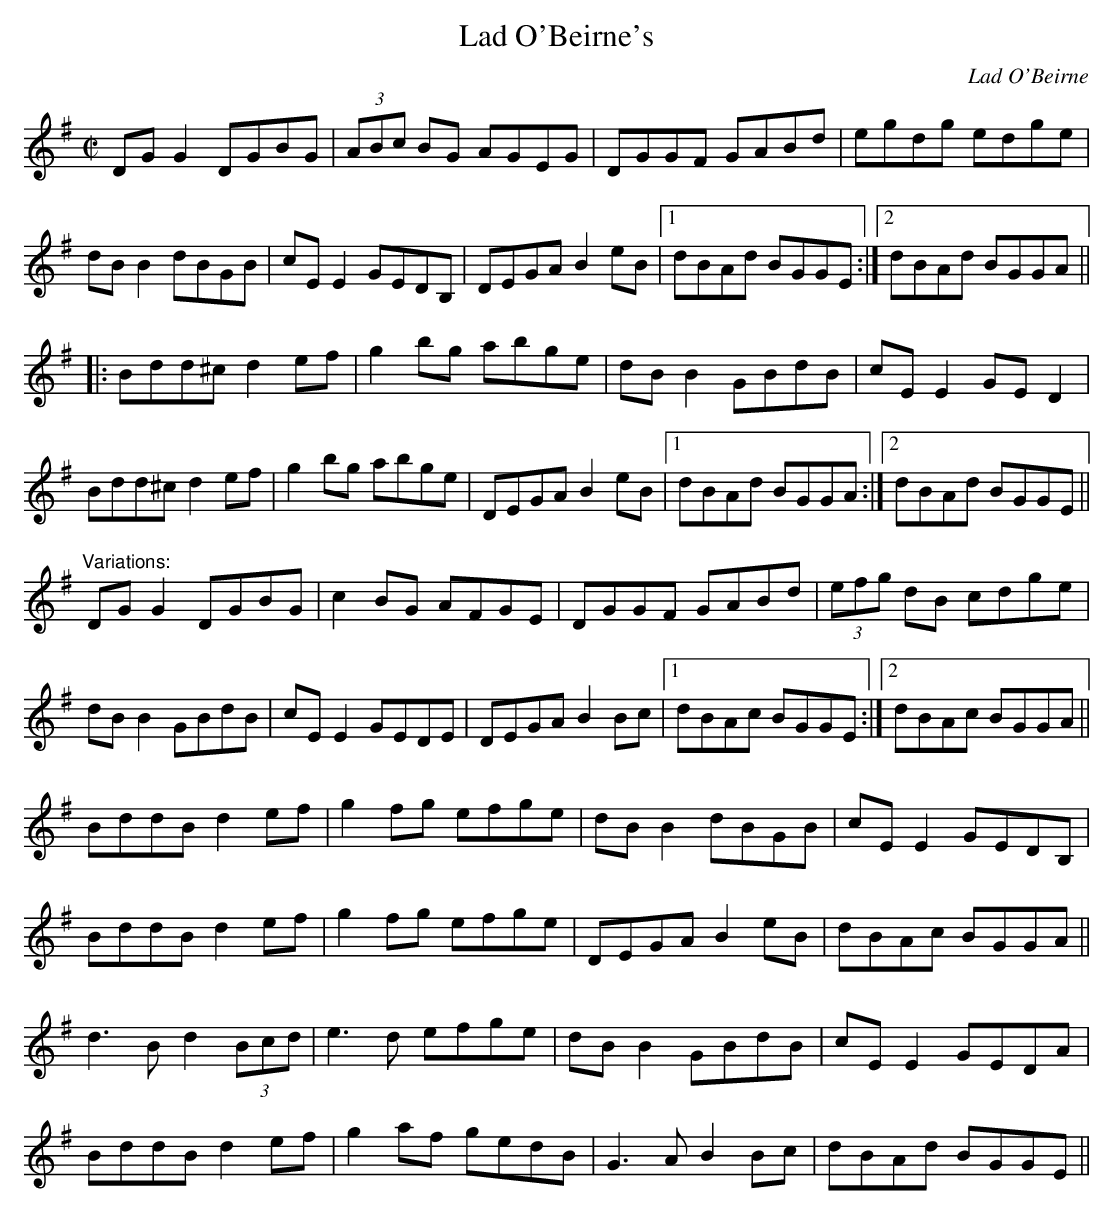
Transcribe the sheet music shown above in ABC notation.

X:1
T:Lad O'Beirne's
C:Lad O'Beirne
M:C|
K:G
DGG2 DGBG|(3ABc BG AGEG|DGGF GABd|egdg edge|
dBB2 dBGB|cEE2 GEDB,|DEGA B2eB|1 dBAd BGGE:|2 dBAd BGGA||
|:Bdd^c d2ef|g2bg abge|dBB2 GBdB|cEE2 GED2|
Bdd^c d2ef|g2bg abge|DEGA B2eB|1 dBAd BGGA:|2 dBAd BGGE||
"Variations:"
DGG2 DGBG|c2BG AFGE|DGGF GABd|(3efg dB cdge|
dBB2 GBdB|cEE2 GEDE|DEGA B2Bc|1 dBAc BGGE:|2 dBAc BGGA||
BddB d2ef|g2fg efge|dBB2 dBGB|cEE2 GEDB,|
BddB d2ef|g2fg efge|DEGA B2eB|dBAc BGGA||
d3B d2 (3Bcd|e3d efge|dBB2 GBdB|cEE2 GEDA|
BddB d2ef|g2af gedB|G3A B2Bc|dBAd BGGE||
